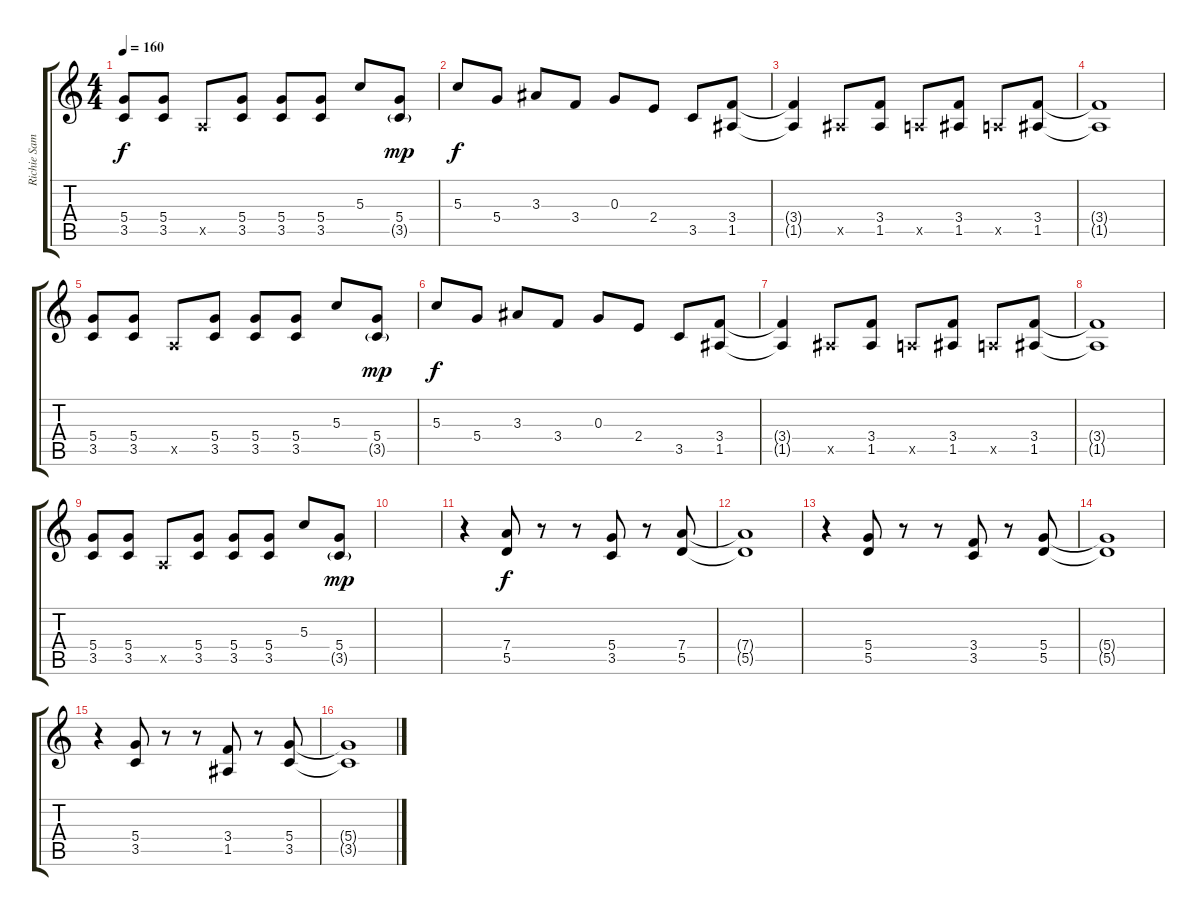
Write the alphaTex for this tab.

\track ("Richie Sambora Gtr.2" "Richie Sam") {instrument distortionguitar}
\staff {score tabs}
\tuning (E4 B3 G3 D3 A2 E2) {hide}
\ts (4 4)
\tempo 160
\clef g2
\ks c
(5.4 3.5).8{dy f} (5.4 3.5).8 0.5{x}.8 (5.4 3.5).8 (5.4 3.5).8 (5.4 3.5).8 5.3.8 (5.4 3.5{g}).8{dy mp} |
5.3.8{dy f} 5.4.8 3.3.8 3.4.8 0.3.8 2.4.8 3.5.8 (3.4 1.5).8 |
(3.4{t} 1.5{t}).4 1.5{x}.8 (3.4 1.5).8 0.5{x}.8 (3.4 1.5).8 0.5{x}.8 (3.4 1.5).8 |
(3.4{t} 1.5{t}).1 |
(5.4 3.5).8 (5.4 3.5).8 0.5{x}.8 (5.4 3.5).8 (5.4 3.5).8 (5.4 3.5).8 5.3.8 (5.4 3.5{g}).8{dy mp} |
5.3.8{dy f} 5.4.8 3.3.8 3.4.8 0.3.8 2.4.8 3.5.8 (3.4 1.5).8 |
(3.4{t} 1.5{t}).4 1.5{x}.8 (3.4 1.5).8 0.5{x}.8 (3.4 1.5).8 0.5{x}.8 (3.4 1.5).8 |
(3.4{t} 1.5{t}).1 |
(5.4 3.5).8 (5.4 3.5).8 0.5{x}.8 (5.4 3.5).8 (5.4 3.5).8 (5.4 3.5).8 5.3.8 (5.4 3.5{g}).8{dy mp} |
|
r.4 (7.4 5.5).8{dy f} r.8 r.8 (5.4 3.5).8 r.8 (7.4 5.5).8 |
(7.4{t} 5.5{t}).1 |
r.4 (5.4 5.5).8 r.8 r.8 (3.4 3.5).8 r.8 (5.4 5.5).8 |
(5.4{t} 5.5{t}).1 |
r.4 (5.4 3.5).8 r.8 r.8 (3.4 1.5).8 r.8 (5.4 3.5).8 |
(5.4{t} 3.5{t}).1
